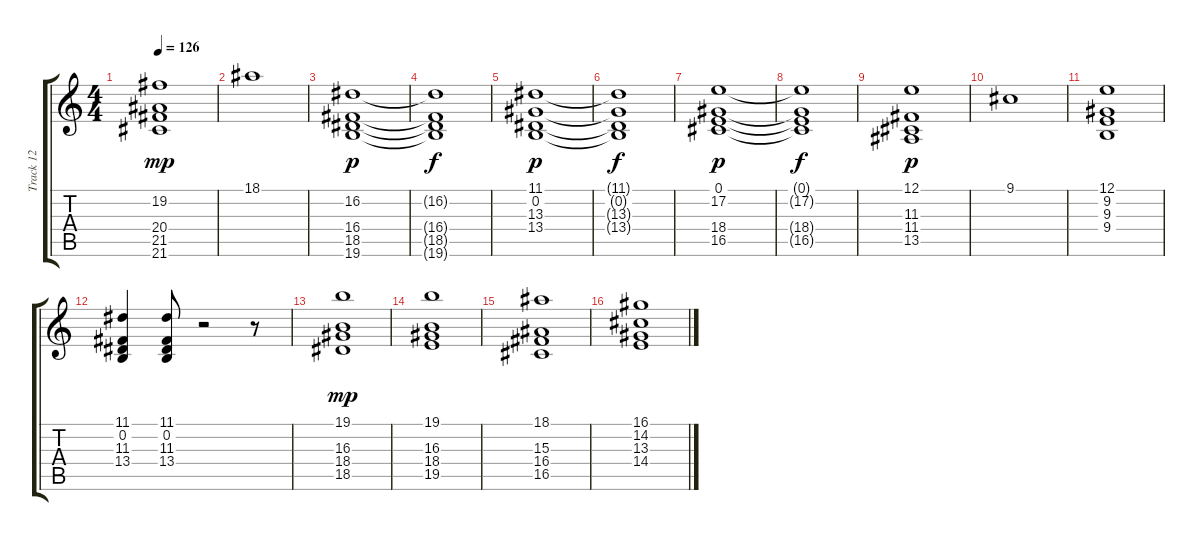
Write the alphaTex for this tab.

\track ("Track 12" "Track 12") {instrument synthstrings1}
\staff {score tabs}
\tuning (E4 B3 G3 D3 A2 E2) {hide}
\ts (4 4)
\tempo 126
\clef g2
\ks c
(19.2 20.4 21.5 21.6).1{dy mp} |
18.1.1 |
(16.2 16.4 18.5 19.6).1{dy p} |
(16.2{t} 16.4{t} 18.5{t} 19.6{t}).1{dy f} |
(11.1 0.2 13.3 13.4).1{dy p} |
(11.1{t} 0.2{t} 13.3{t} 13.4{t}).1{dy f} |
(0.1 17.2 18.4 16.5).1{dy p} |
(0.1{t} 17.2{t} 18.4{t} 16.5{t}).1{dy f} |
(12.1 11.3 11.4 13.5).1{dy p} |
9.1.1 |
(12.1 9.2 9.3 9.4).1 |
(11.1 0.2 11.3 13.4).4 (11.1 0.2 11.3 13.4).8 r.2 r.8 |
(19.1 16.3 18.4 18.5).1{dy mp} |
(19.1 16.3 18.4 19.5).1 |
(18.1 15.3 16.4 16.5).1 |
(16.1 14.2 13.3 14.4).1
